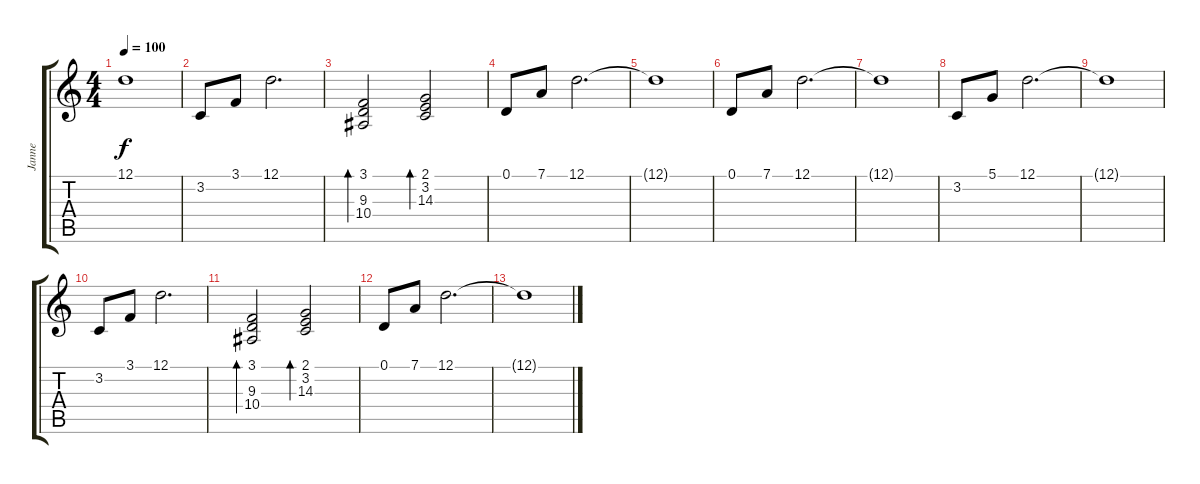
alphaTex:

\track ("Janne" "Janne") {instrument acousticgrandpiano}
\staff {score tabs}
\tuning (D4 A3 F3 C3 G2 D2) {hide}
\ts (4 4)
\tempo 100
\clef g2
\ks c
12.1{t}.1{dy f} |
3.2.8 3.1.8 12.1.2{d} |
(3.1 9.3 10.4).2{bd 240} (2.1 3.2 14.3).2{bd 240} |
0.1.8 7.1.8 12.1.2{d} |
12.1{t}.1 |
0.1.8 7.1.8 12.1.2{d} |
12.1{t}.1 |
3.2.8 5.1.8 12.1.2{d} |
12.1{t}.1 |
3.2.8 3.1.8 12.1.2{d} |
(3.1 9.3 10.4).2{bd 240} (2.1 3.2 14.3).2{bd 240} |
0.1.8 7.1.8 12.1.2{d} |
12.1{t}.1
